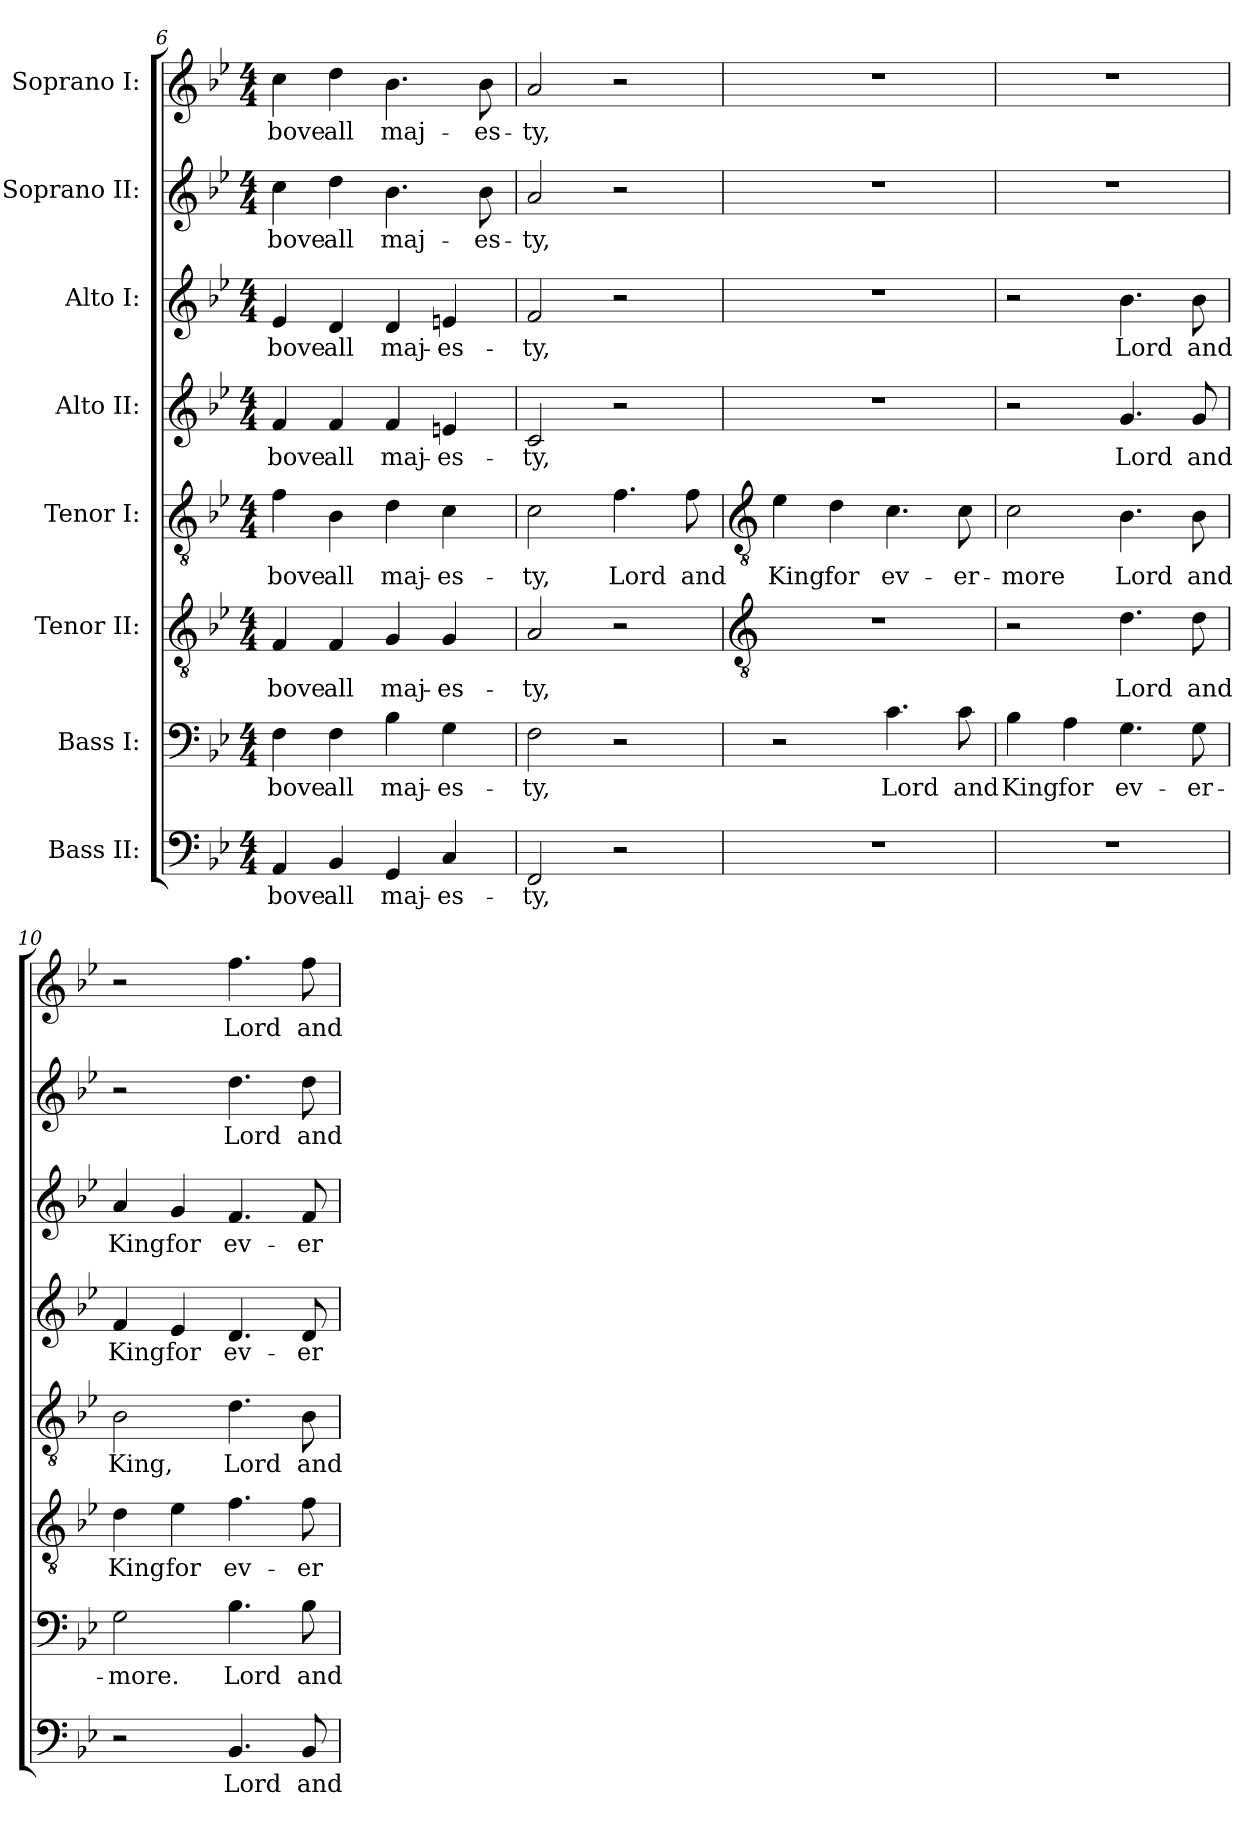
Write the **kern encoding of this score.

**kern	**text	**kern	**text	**kern	**text	**kern	**text	**kern	**text	**kern	**text	**kern	**text	**kern	**text
*part8	*part8	*part7	*part7	*part6	*part6	*part5	*part5	*part4	*part4	*part3	*part3	*part2	*part2	*part1	*part1
*staff8	*staff8	*staff7	*staff7	*staff6	*staff6	*staff5	*staff5	*staff4	*staff4	*staff3	*staff3	*staff2	*staff2	*staff1	*staff1
*I"Bass II:	*	*I"Bass I:	*	*I"Tenor II:	*	*I"Tenor I:	*	*I"Alto II:	*	*I"Alto I:	*	*I"Soprano II:	*	*I"Soprano I:	*
*clefF4	*	*clefF4	*	*clefGv2	*	*clefGv2	*	*clefG2	*	*clefG2	*	*clefG2	*	*clefG2	*
*k[b-e-]	*	*k[b-e-]	*	*k[b-e-]	*	*k[b-e-]	*	*k[b-e-]	*	*k[b-e-]	*	*k[b-e-]	*	*k[b-e-]	*
*B-:	*	*B-:	*	*B-:	*	*B-:	*	*B-:	*	*B-:	*	*B-:	*	*B-:	*
*M4/4	*	*M4/4	*	*M4/4	*	*M4/4	*	*M4/4	*	*M4/4	*	*M4/4	*	*M4/4	*
=6	=6	=6	=6	=6	=6	=6	=6	=6	=6	=6	=6	=6	=6	=6	=6
!	!LO:LY:b	!	!LO:LY:b	!	!LO:LY:b	!	!LO:LY:b	!	!LO:LY:b	!	!LO:LY:b	!	!LO:LY:b	!	!LO:LY:b
4AA	-bove	4F	-bove	4F	-bove	4f	-bove	4f	-bove	4e-	-bove	4cc	-bove	4cc	-bove
!	!LO:LY:b	!	!LO:LY:b	!	!LO:LY:b	!	!LO:LY:b	!	!LO:LY:b	!	!LO:LY:b	!	!LO:LY:b	!	!LO:LY:b
4BB-	all	4F	all	4F	all	4B-	all	4f	all	4d	all	4dd	all	4dd	all
!	!LO:LY:b	!	!LO:LY:b	!	!LO:LY:b	!	!LO:LY:b	!	!LO:LY:b	!	!LO:LY:b	!	!LO:LY:b	!	!LO:LY:b
4GG	maj-	4B-	maj-	4G	maj-	4d	maj-	4f	maj-	4d	maj-	4.b-	maj-	4.b-	maj-
!	!LO:LY:b	!	!LO:LY:b	!	!LO:LY:b	!	!LO:LY:b	!	!LO:LY:b	!	!LO:LY:b	!	!	!	!
4C	-es-	4G	-es-	4G	-es-	4c	-es-	4en	-es-	4en	-es-	.	.	.	.
!	!	!	!	!	!	!	!	!	!	!	!	!	!LO:LY:b	!	!LO:LY:b
.	.	.	.	.	.	.	.	.	.	.	.	8b-	-es-	8b-	-es-
=7	=7	=7	=7	=7	=7	=7	=7	=7	=7	=7	=7	=7	=7	=7	=7
!	!LO:LY:b	!	!LO:LY:b	!	!LO:LY:b	!	!LO:LY:b	!	!LO:LY:b	!	!LO:LY:b	!	!LO:LY:b	!	!LO:LY:b
2FF	-ty,	2F	-ty,	2A	-ty,	2c	-ty,	2c	-ty,	2f	-ty,	2a	-ty,	2a	-ty,
!	!	!	!	!	!	!	!LO:LY:b	!	!	!	!	!	!	!	!
2r	.	2r	.	2r	.	4.f	Lord	2r	.	2r	.	2r	.	2r	.
!	!	!	!	!	!	!	!LO:LY:b	!	!	!	!	!	!	!	!
.	.	.	.	.	.	8f	and	.	.	.	.	.	.	.	.
!!LO:LB:g=z
=8	=8	=8	=8	=8	=8	=8	=8	=8	=8	=8	=8	=8	=8	=8	=8
*	*	*	*	*clefGv2	*	*clefGv2	*	*	*	*	*	*	*	*	*
!	!	!	!	!	!	!	!LO:LY:b	!	!	!	!	!	!	!	!
1r	.	2r	.	1r	.	4e-	King	1r	.	1r	.	1r	.	1r	.
!	!	!	!	!	!	!	!LO:LY:b	!	!	!	!	!	!	!	!
.	.	.	.	.	.	4d	for	.	.	.	.	.	.	.	.
!	!	!	!LO:LY:b	!	!	!	!LO:LY:b	!	!	!	!	!	!	!	!
.	.	4.c	Lord	.	.	4.c	ev-	.	.	.	.	.	.	.	.
!	!	!	!LO:LY:b	!	!	!	!LO:LY:b	!	!	!	!	!	!	!	!
.	.	8c	and	.	.	8c	-er-	.	.	.	.	.	.	.	.
=9	=9	=9	=9	=9	=9	=9	=9	=9	=9	=9	=9	=9	=9	=9	=9
!	!	!	!LO:LY:b	!	!	!	!LO:LY:b	!	!	!	!	!	!	!	!
1r	.	4B-	King	2r	.	2c	-more	2r	.	2r	.	1r	.	1r	.
!	!	!	!LO:LY:b	!	!	!	!	!	!	!	!	!	!	!	!
.	.	4A	for	.	.	.	.	.	.	.	.	.	.	.	.
!	!	!	!LO:LY:b	!	!LO:LY:b	!	!LO:LY:b	!	!LO:LY:b	!	!LO:LY:b	!	!	!	!
.	.	4.G	ev-	4.d	Lord	4.B-	Lord	4.g	Lord	4.b-	Lord	.	.	.	.
!	!	!	!LO:LY:b	!	!LO:LY:b	!	!LO:LY:b	!	!LO:LY:b	!	!LO:LY:b	!	!	!	!
.	.	8G	-er-	8d	and	8B-	and	8g	and	8b-	and	.	.	.	.
=10	=10	=10	=10	=10	=10	=10	=10	=10	=10	=10	=10	=10	=10	=10	=10
!	!	!	!LO:LY:b	!	!LO:LY:b	!	!LO:LY:b	!	!LO:LY:b	!	!LO:LY:b	!	!	!	!
2r	.	2G	-more.	4d	King	2B-	King,	4f	King	4a	King	2r	.	2r	.
!	!	!	!	!	!LO:LY:b	!	!	!	!LO:LY:b	!	!LO:LY:b	!	!	!	!
.	.	.	.	4e-	for	.	.	4e-	for	4g	for	.	.	.	.
!	!LO:LY:b	!	!LO:LY:b	!	!LO:LY:b	!	!LO:LY:b	!	!LO:LY:b	!	!LO:LY:b	!	!LO:LY:b	!	!LO:LY:b
4.BB-	Lord	4.B-	Lord	4.f	ev-	4.d	Lord	4.d	ev-	4.f	ev-	4.dd	Lord	4.ff	Lord
!	!LO:LY:b	!	!LO:LY:b	!	!LO:LY:b	!	!LO:LY:b	!	!LO:LY:b	!	!LO:LY:b	!	!LO:LY:b	!	!LO:LY:b
8BB-	and	8B-	and	8f	-er-	8B-	and	8d	-er-	8f	-er-	8dd	and	8ff	and
=	=	=	=	=	=	=	=	=	=	=	=	=	=	=	=
*-	*-	*-	*-	*-	*-	*-	*-	*-	*-	*-	*-	*-	*-	*-	*-
